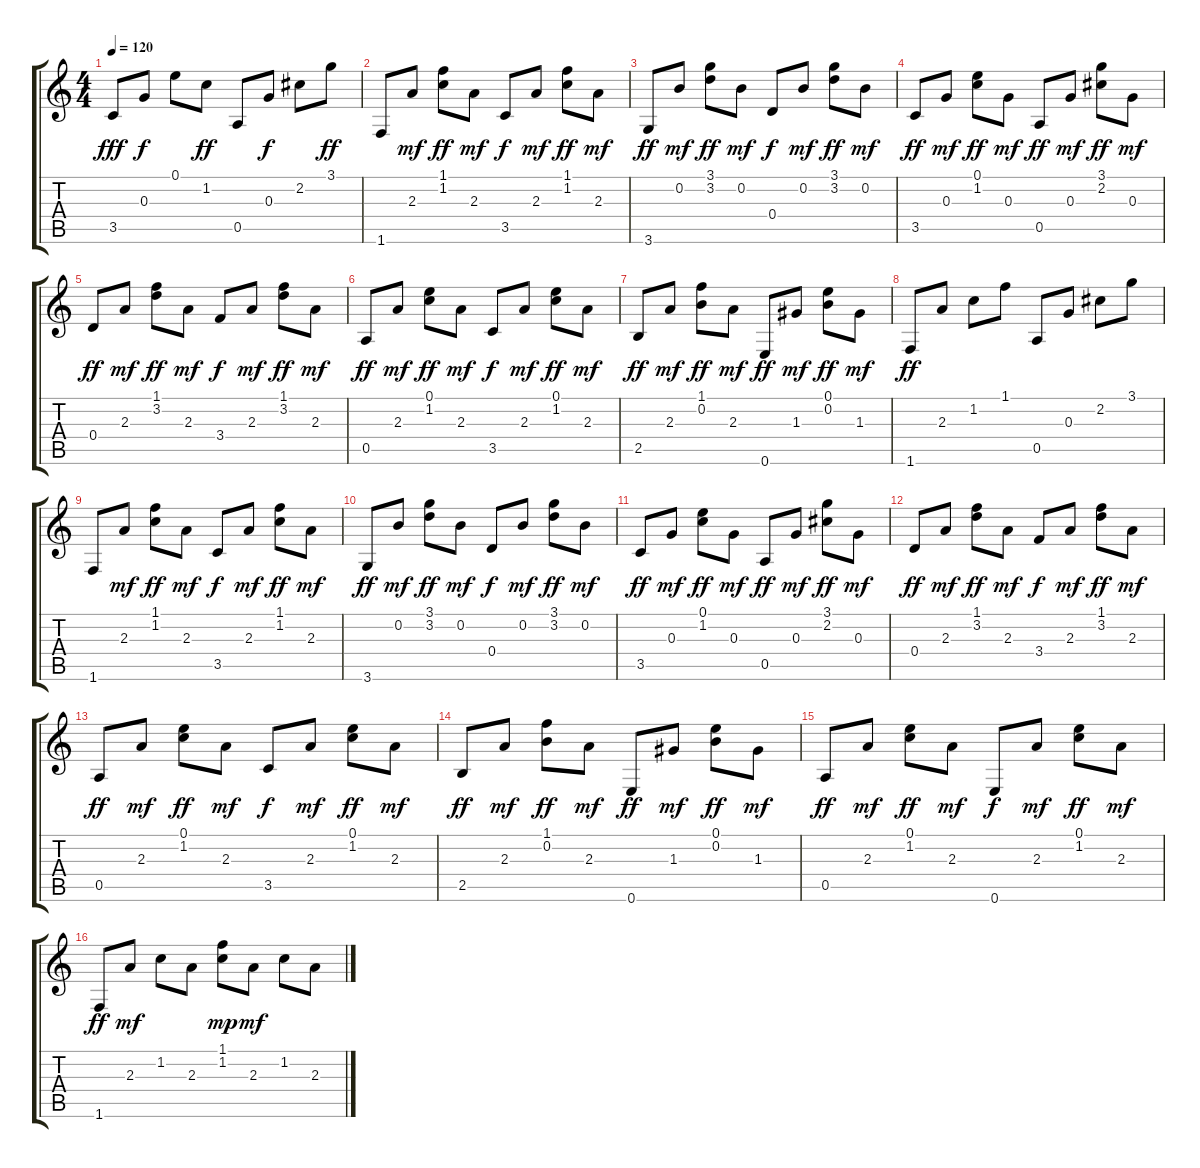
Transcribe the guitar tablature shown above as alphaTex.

\track "" {instrument acousticguitarsteel}
\staff {score tabs}
\tuning (E4 B3 G3 D3 A2 E2) {hide}
\ts (4 4)
\tempo 120
\clef g2
\ks c
3.5.8{dy fff} 0.3.8{dy f} 0.1.8 1.2.8{dy ff} 0.5.8 0.3.8{dy f} 2.2.8 3.1.8{dy ff} |
1.6.8 2.3.8{dy mf} (1.1 1.2).8{dy ff} 2.3.8{dy mf} 3.5.8{dy f} 2.3.8{dy mf} (1.1 1.2).8{dy ff} 2.3.8{dy mf} |
3.6.8{dy ff} 0.2.8{dy mf} (3.1 3.2).8{dy ff} 0.2.8{dy mf} 0.4.8{dy f} 0.2.8{dy mf} (3.1 3.2).8{dy ff} 0.2.8{dy mf} |
3.5.8{dy ff} 0.3.8{dy mf} (0.1 1.2).8{dy ff} 0.3.8{dy mf} 0.5.8{dy ff} 0.3.8{dy mf} (3.1 2.2).8{dy ff} 0.3.8{dy mf} |
0.4.8{dy ff} 2.3.8{dy mf} (1.1 3.2).8{dy ff} 2.3.8{dy mf} 3.4.8{dy f} 2.3.8{dy mf} (1.1 3.2).8{dy ff} 2.3.8{dy mf} |
0.5.8{dy ff} 2.3.8{dy mf} (0.1 1.2).8{dy ff} 2.3.8{dy mf} 3.5.8{dy f} 2.3.8{dy mf} (0.1 1.2).8{dy ff} 2.3.8{dy mf} |
2.5.8{dy ff} 2.3.8{dy mf} (1.1 0.2).8{dy ff} 2.3.8{dy mf} 0.6.8{dy ff} 1.3.8{dy mf} (0.1 0.2).8{dy ff} 1.3.8{dy mf} |
1.6.8{dy ff} 2.3.8 1.2.8 1.1.8 0.5.8 0.3.8 2.2.8 3.1.8 |
1.6.8 2.3.8{dy mf} (1.1 1.2).8{dy ff} 2.3.8{dy mf} 3.5.8{dy f} 2.3.8{dy mf} (1.1 1.2).8{dy ff} 2.3.8{dy mf} |
3.6.8{dy ff} 0.2.8{dy mf} (3.1 3.2).8{dy ff} 0.2.8{dy mf} 0.4.8{dy f} 0.2.8{dy mf} (3.1 3.2).8{dy ff} 0.2.8{dy mf} |
3.5.8{dy ff} 0.3.8{dy mf} (0.1 1.2).8{dy ff} 0.3.8{dy mf} 0.5.8{dy ff} 0.3.8{dy mf} (3.1 2.2).8{dy ff} 0.3.8{dy mf} |
0.4.8{dy ff} 2.3.8{dy mf} (1.1 3.2).8{dy ff} 2.3.8{dy mf} 3.4.8{dy f} 2.3.8{dy mf} (1.1 3.2).8{dy ff} 2.3.8{dy mf} |
0.5.8{dy ff} 2.3.8{dy mf} (0.1 1.2).8{dy ff} 2.3.8{dy mf} 3.5.8{dy f} 2.3.8{dy mf} (0.1 1.2).8{dy ff} 2.3.8{dy mf} |
2.5.8{dy ff} 2.3.8{dy mf} (1.1 0.2).8{dy ff} 2.3.8{dy mf} 0.6.8{dy ff} 1.3.8{dy mf} (0.1 0.2).8{dy ff} 1.3.8{dy mf} |
0.5.8{dy ff} 2.3.8{dy mf} (0.1 1.2).8{dy ff} 2.3.8{dy mf} 0.6.8{dy f} 2.3.8{dy mf} (0.1 1.2).8{dy ff} 2.3.8{dy mf} |
1.6.8{dy ff} 2.3.8{dy mf} 1.2.8 2.3.8 (1.1 1.2).8{dy mp} 2.3.8{dy mf} 1.2.8 2.3.8
